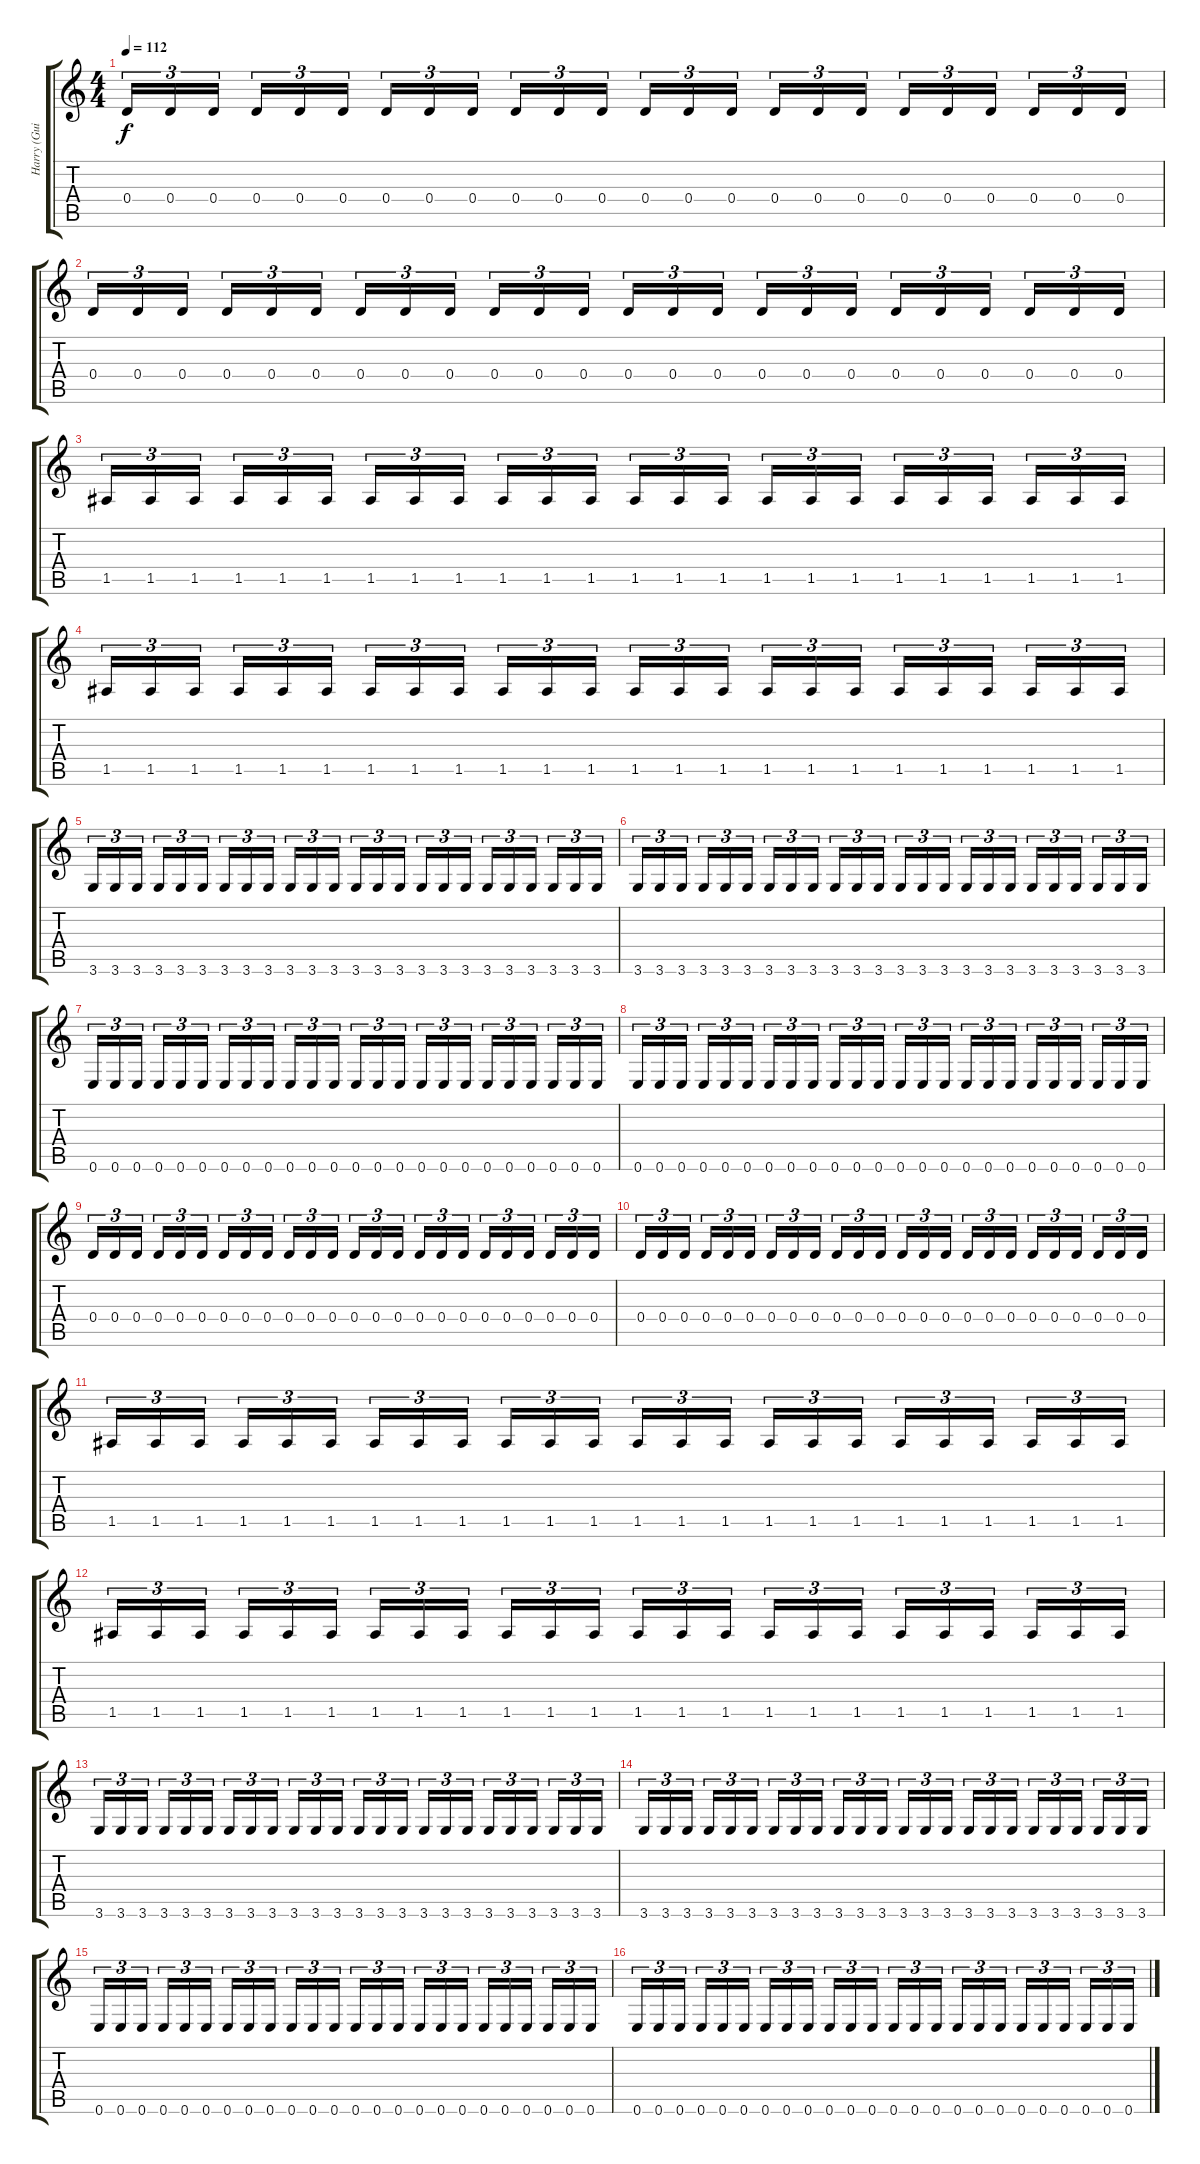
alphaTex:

\track ("Harry (Guitar)" "Harry (Gui") {instrument overdrivenguitar}
\staff {score tabs}
\tuning (E4 B3 G3 D3 A2 E2) {hide}
\ts (4 4)
\tempo 112
\clef g2
\ks c
0.4.16{tu (3 2) dy f} 0.4.16{tu (3 2)} 0.4.16{tu (3 2)} 0.4.16{tu (3 2)} 0.4.16{tu (3 2)} 0.4.16{tu (3 2)} 0.4.16{tu (3 2)} 0.4.16{tu (3 2)} 0.4.16{tu (3 2)} 0.4.16{tu (3 2)} 0.4.16{tu (3 2)} 0.4.16{tu (3 2)} 0.4.16{tu (3 2)} 0.4.16{tu (3 2)} 0.4.16{tu (3 2)} 0.4.16{tu (3 2)} 0.4.16{tu (3 2)} 0.4.16{tu (3 2)} 0.4.16{tu (3 2)} 0.4.16{tu (3 2)} 0.4.16{tu (3 2)} 0.4.16{tu (3 2)} 0.4.16{tu (3 2)} 0.4.16{tu (3 2)} |
0.4.16{tu (3 2)} 0.4.16{tu (3 2)} 0.4.16{tu (3 2)} 0.4.16{tu (3 2)} 0.4.16{tu (3 2)} 0.4.16{tu (3 2)} 0.4.16{tu (3 2)} 0.4.16{tu (3 2)} 0.4.16{tu (3 2)} 0.4.16{tu (3 2)} 0.4.16{tu (3 2)} 0.4.16{tu (3 2)} 0.4.16{tu (3 2)} 0.4.16{tu (3 2)} 0.4.16{tu (3 2)} 0.4.16{tu (3 2)} 0.4.16{tu (3 2)} 0.4.16{tu (3 2)} 0.4.16{tu (3 2)} 0.4.16{tu (3 2)} 0.4.16{tu (3 2)} 0.4.16{tu (3 2)} 0.4.16{tu (3 2)} 0.4.16{tu (3 2)} |
1.5.16{tu (3 2)} 1.5.16{tu (3 2)} 1.5.16{tu (3 2)} 1.5.16{tu (3 2)} 1.5.16{tu (3 2)} 1.5.16{tu (3 2)} 1.5.16{tu (3 2)} 1.5.16{tu (3 2)} 1.5.16{tu (3 2)} 1.5.16{tu (3 2)} 1.5.16{tu (3 2)} 1.5.16{tu (3 2)} 1.5.16{tu (3 2)} 1.5.16{tu (3 2)} 1.5.16{tu (3 2)} 1.5.16{tu (3 2)} 1.5.16{tu (3 2)} 1.5.16{tu (3 2)} 1.5.16{tu (3 2)} 1.5.16{tu (3 2)} 1.5.16{tu (3 2)} 1.5.16{tu (3 2)} 1.5.16{tu (3 2)} 1.5.16{tu (3 2)} |
1.5.16{tu (3 2)} 1.5.16{tu (3 2)} 1.5.16{tu (3 2)} 1.5.16{tu (3 2)} 1.5.16{tu (3 2)} 1.5.16{tu (3 2)} 1.5.16{tu (3 2)} 1.5.16{tu (3 2)} 1.5.16{tu (3 2)} 1.5.16{tu (3 2)} 1.5.16{tu (3 2)} 1.5.16{tu (3 2)} 1.5.16{tu (3 2)} 1.5.16{tu (3 2)} 1.5.16{tu (3 2)} 1.5.16{tu (3 2)} 1.5.16{tu (3 2)} 1.5.16{tu (3 2)} 1.5.16{tu (3 2)} 1.5.16{tu (3 2)} 1.5.16{tu (3 2)} 1.5.16{tu (3 2)} 1.5.16{tu (3 2)} 1.5.16{tu (3 2)} |
3.6.16{tu (3 2)} 3.6.16{tu (3 2)} 3.6.16{tu (3 2)} 3.6.16{tu (3 2)} 3.6.16{tu (3 2)} 3.6.16{tu (3 2)} 3.6.16{tu (3 2)} 3.6.16{tu (3 2)} 3.6.16{tu (3 2)} 3.6.16{tu (3 2)} 3.6.16{tu (3 2)} 3.6.16{tu (3 2)} 3.6.16{tu (3 2)} 3.6.16{tu (3 2)} 3.6.16{tu (3 2)} 3.6.16{tu (3 2)} 3.6.16{tu (3 2)} 3.6.16{tu (3 2)} 3.6.16{tu (3 2)} 3.6.16{tu (3 2)} 3.6.16{tu (3 2)} 3.6.16{tu (3 2)} 3.6.16{tu (3 2)} 3.6.16{tu (3 2)} |
3.6.16{tu (3 2)} 3.6.16{tu (3 2)} 3.6.16{tu (3 2)} 3.6.16{tu (3 2)} 3.6.16{tu (3 2)} 3.6.16{tu (3 2)} 3.6.16{tu (3 2)} 3.6.16{tu (3 2)} 3.6.16{tu (3 2)} 3.6.16{tu (3 2)} 3.6.16{tu (3 2)} 3.6.16{tu (3 2)} 3.6.16{tu (3 2)} 3.6.16{tu (3 2)} 3.6.16{tu (3 2)} 3.6.16{tu (3 2)} 3.6.16{tu (3 2)} 3.6.16{tu (3 2)} 3.6.16{tu (3 2)} 3.6.16{tu (3 2)} 3.6.16{tu (3 2)} 3.6.16{tu (3 2)} 3.6.16{tu (3 2)} 3.6.16{tu (3 2)} |
0.6.16{tu (3 2)} 0.6.16{tu (3 2)} 0.6.16{tu (3 2)} 0.6.16{tu (3 2)} 0.6.16{tu (3 2)} 0.6.16{tu (3 2)} 0.6.16{tu (3 2)} 0.6.16{tu (3 2)} 0.6.16{tu (3 2)} 0.6.16{tu (3 2)} 0.6.16{tu (3 2)} 0.6.16{tu (3 2)} 0.6.16{tu (3 2)} 0.6.16{tu (3 2)} 0.6.16{tu (3 2)} 0.6.16{tu (3 2)} 0.6.16{tu (3 2)} 0.6.16{tu (3 2)} 0.6.16{tu (3 2)} 0.6.16{tu (3 2)} 0.6.16{tu (3 2)} 0.6.16{tu (3 2)} 0.6.16{tu (3 2)} 0.6.16{tu (3 2)} |
0.6.16{tu (3 2)} 0.6.16{tu (3 2)} 0.6.16{tu (3 2)} 0.6.16{tu (3 2)} 0.6.16{tu (3 2)} 0.6.16{tu (3 2)} 0.6.16{tu (3 2)} 0.6.16{tu (3 2)} 0.6.16{tu (3 2)} 0.6.16{tu (3 2)} 0.6.16{tu (3 2)} 0.6.16{tu (3 2)} 0.6.16{tu (3 2)} 0.6.16{tu (3 2)} 0.6.16{tu (3 2)} 0.6.16{tu (3 2)} 0.6.16{tu (3 2)} 0.6.16{tu (3 2)} 0.6.16{tu (3 2)} 0.6.16{tu (3 2)} 0.6.16{tu (3 2)} 0.6.16{tu (3 2)} 0.6.16{tu (3 2)} 0.6.16{tu (3 2)} |
0.4.16{tu (3 2)} 0.4.16{tu (3 2)} 0.4.16{tu (3 2)} 0.4.16{tu (3 2)} 0.4.16{tu (3 2)} 0.4.16{tu (3 2)} 0.4.16{tu (3 2)} 0.4.16{tu (3 2)} 0.4.16{tu (3 2)} 0.4.16{tu (3 2)} 0.4.16{tu (3 2)} 0.4.16{tu (3 2)} 0.4.16{tu (3 2)} 0.4.16{tu (3 2)} 0.4.16{tu (3 2)} 0.4.16{tu (3 2)} 0.4.16{tu (3 2)} 0.4.16{tu (3 2)} 0.4.16{tu (3 2)} 0.4.16{tu (3 2)} 0.4.16{tu (3 2)} 0.4.16{tu (3 2)} 0.4.16{tu (3 2)} 0.4.16{tu (3 2)} |
0.4.16{tu (3 2)} 0.4.16{tu (3 2)} 0.4.16{tu (3 2)} 0.4.16{tu (3 2)} 0.4.16{tu (3 2)} 0.4.16{tu (3 2)} 0.4.16{tu (3 2)} 0.4.16{tu (3 2)} 0.4.16{tu (3 2)} 0.4.16{tu (3 2)} 0.4.16{tu (3 2)} 0.4.16{tu (3 2)} 0.4.16{tu (3 2)} 0.4.16{tu (3 2)} 0.4.16{tu (3 2)} 0.4.16{tu (3 2)} 0.4.16{tu (3 2)} 0.4.16{tu (3 2)} 0.4.16{tu (3 2)} 0.4.16{tu (3 2)} 0.4.16{tu (3 2)} 0.4.16{tu (3 2)} 0.4.16{tu (3 2)} 0.4.16{tu (3 2)} |
1.5.16{tu (3 2)} 1.5.16{tu (3 2)} 1.5.16{tu (3 2)} 1.5.16{tu (3 2)} 1.5.16{tu (3 2)} 1.5.16{tu (3 2)} 1.5.16{tu (3 2)} 1.5.16{tu (3 2)} 1.5.16{tu (3 2)} 1.5.16{tu (3 2)} 1.5.16{tu (3 2)} 1.5.16{tu (3 2)} 1.5.16{tu (3 2)} 1.5.16{tu (3 2)} 1.5.16{tu (3 2)} 1.5.16{tu (3 2)} 1.5.16{tu (3 2)} 1.5.16{tu (3 2)} 1.5.16{tu (3 2)} 1.5.16{tu (3 2)} 1.5.16{tu (3 2)} 1.5.16{tu (3 2)} 1.5.16{tu (3 2)} 1.5.16{tu (3 2)} |
1.5.16{tu (3 2)} 1.5.16{tu (3 2)} 1.5.16{tu (3 2)} 1.5.16{tu (3 2)} 1.5.16{tu (3 2)} 1.5.16{tu (3 2)} 1.5.16{tu (3 2)} 1.5.16{tu (3 2)} 1.5.16{tu (3 2)} 1.5.16{tu (3 2)} 1.5.16{tu (3 2)} 1.5.16{tu (3 2)} 1.5.16{tu (3 2)} 1.5.16{tu (3 2)} 1.5.16{tu (3 2)} 1.5.16{tu (3 2)} 1.5.16{tu (3 2)} 1.5.16{tu (3 2)} 1.5.16{tu (3 2)} 1.5.16{tu (3 2)} 1.5.16{tu (3 2)} 1.5.16{tu (3 2)} 1.5.16{tu (3 2)} 1.5.16{tu (3 2)} |
3.6.16{tu (3 2)} 3.6.16{tu (3 2)} 3.6.16{tu (3 2)} 3.6.16{tu (3 2)} 3.6.16{tu (3 2)} 3.6.16{tu (3 2)} 3.6.16{tu (3 2)} 3.6.16{tu (3 2)} 3.6.16{tu (3 2)} 3.6.16{tu (3 2)} 3.6.16{tu (3 2)} 3.6.16{tu (3 2)} 3.6.16{tu (3 2)} 3.6.16{tu (3 2)} 3.6.16{tu (3 2)} 3.6.16{tu (3 2)} 3.6.16{tu (3 2)} 3.6.16{tu (3 2)} 3.6.16{tu (3 2)} 3.6.16{tu (3 2)} 3.6.16{tu (3 2)} 3.6.16{tu (3 2)} 3.6.16{tu (3 2)} 3.6.16{tu (3 2)} |
3.6.16{tu (3 2)} 3.6.16{tu (3 2)} 3.6.16{tu (3 2)} 3.6.16{tu (3 2)} 3.6.16{tu (3 2)} 3.6.16{tu (3 2)} 3.6.16{tu (3 2)} 3.6.16{tu (3 2)} 3.6.16{tu (3 2)} 3.6.16{tu (3 2)} 3.6.16{tu (3 2)} 3.6.16{tu (3 2)} 3.6.16{tu (3 2)} 3.6.16{tu (3 2)} 3.6.16{tu (3 2)} 3.6.16{tu (3 2)} 3.6.16{tu (3 2)} 3.6.16{tu (3 2)} 3.6.16{tu (3 2)} 3.6.16{tu (3 2)} 3.6.16{tu (3 2)} 3.6.16{tu (3 2)} 3.6.16{tu (3 2)} 3.6.16{tu (3 2)} |
0.6.16{tu (3 2)} 0.6.16{tu (3 2)} 0.6.16{tu (3 2)} 0.6.16{tu (3 2)} 0.6.16{tu (3 2)} 0.6.16{tu (3 2)} 0.6.16{tu (3 2)} 0.6.16{tu (3 2)} 0.6.16{tu (3 2)} 0.6.16{tu (3 2)} 0.6.16{tu (3 2)} 0.6.16{tu (3 2)} 0.6.16{tu (3 2)} 0.6.16{tu (3 2)} 0.6.16{tu (3 2)} 0.6.16{tu (3 2)} 0.6.16{tu (3 2)} 0.6.16{tu (3 2)} 0.6.16{tu (3 2)} 0.6.16{tu (3 2)} 0.6.16{tu (3 2)} 0.6.16{tu (3 2)} 0.6.16{tu (3 2)} 0.6.16{tu (3 2)} |
0.6.16{tu (3 2)} 0.6.16{tu (3 2)} 0.6.16{tu (3 2)} 0.6.16{tu (3 2)} 0.6.16{tu (3 2)} 0.6.16{tu (3 2)} 0.6.16{tu (3 2)} 0.6.16{tu (3 2)} 0.6.16{tu (3 2)} 0.6.16{tu (3 2)} 0.6.16{tu (3 2)} 0.6.16{tu (3 2)} 0.6.16{tu (3 2)} 0.6.16{tu (3 2)} 0.6.16{tu (3 2)} 0.6.16{tu (3 2)} 0.6.16{tu (3 2)} 0.6.16{tu (3 2)} 0.6.16{tu (3 2)} 0.6.16{tu (3 2)} 0.6.16{tu (3 2)} 0.6.16{tu (3 2)} 0.6.16{tu (3 2)} 0.6.16{tu (3 2)}
